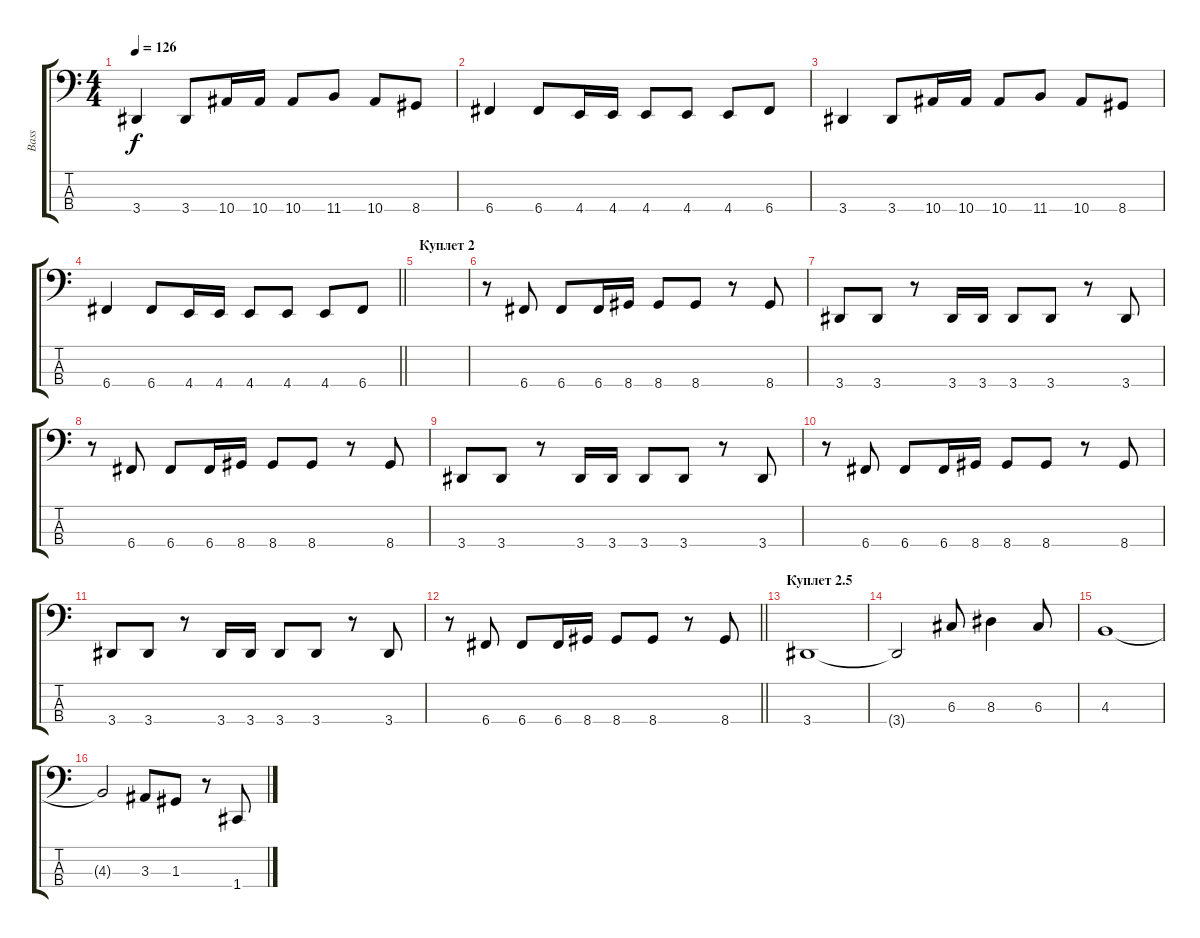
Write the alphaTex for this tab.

\track ("Bass" "Bass") {instrument electricbassfinger}
\staff {score tabs}
\tuning (F2 C2 G1 C1) {hide}
\ts (4 4)
\tempo 126
\clef f4
\ks c
3.4.4{dy f} 3.4.8 10.4.16 10.4.16 10.4.8 11.4.8 10.4.8 8.4.8 |
6.4.4 6.4.8 4.4.16 4.4.16 4.4.8 4.4.8 4.4.8 6.4.8 |
3.4.4 3.4.8 10.4.16 10.4.16 10.4.8 11.4.8 10.4.8 8.4.8 |
\barLineRight lightlight
6.4.4 6.4.8 4.4.16 4.4.16 4.4.8 4.4.8 4.4.8 6.4.8 |
\section ("" "Куплет 2")
|
r.8 6.4.8 6.4.8 6.4.16 8.4.16 8.4.8 8.4.8 r.8 8.4.8 |
3.4.8 3.4.8 r.8 3.4.16 3.4.16 3.4.8 3.4.8 r.8 3.4.8 |
r.8 6.4.8 6.4.8 6.4.16 8.4.16 8.4.8 8.4.8 r.8 8.4.8 |
3.4.8 3.4.8 r.8 3.4.16 3.4.16 3.4.8 3.4.8 r.8 3.4.8 |
r.8 6.4.8 6.4.8 6.4.16 8.4.16 8.4.8 8.4.8 r.8 8.4.8 |
3.4.8 3.4.8 r.8 3.4.16 3.4.16 3.4.8 3.4.8 r.8 3.4.8 |
\barLineRight lightlight
r.8 6.4.8 6.4.8 6.4.16 8.4.16 8.4.8 8.4.8 r.8 8.4.8 |
\section ("" "Куплет 2.5")
3.4.1 |
3.4{t}.2 6.3.8 8.3.4 6.3.8 |
4.3.1 |
4.3{t}.2 3.3.8 1.3.8 r.8 1.4.8
